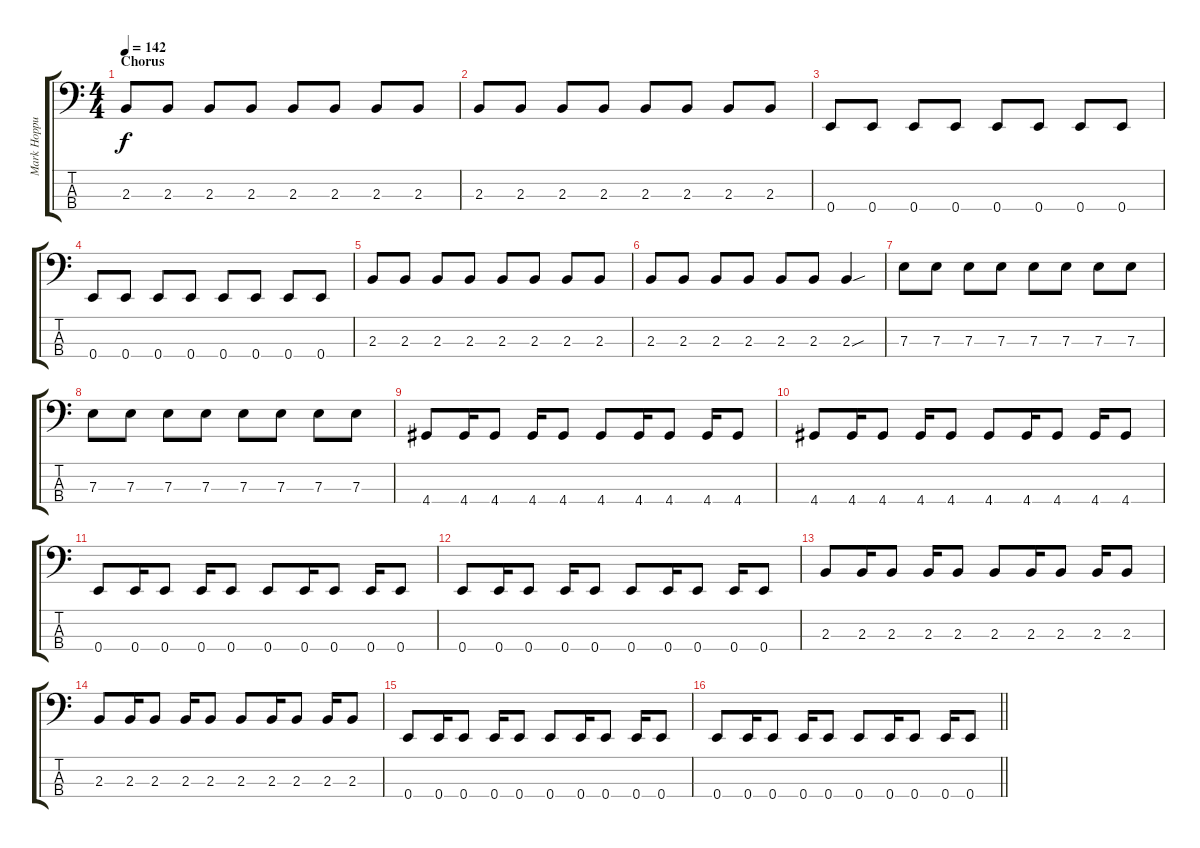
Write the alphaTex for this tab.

\track ("Mark Hoppus - Bass" "Mark Hoppu") {instrument electricbasspick}
\staff {score tabs}
\tuning (G2 D2 A1 E1) {hide}
\ts (4 4)
\section ("" "Chorus")
\tempo 142
\clef f4
\ks c
2.3.8{dy f} 2.3.8 2.3.8 2.3.8 2.3.8 2.3.8 2.3.8 2.3.8 |
2.3.8 2.3.8 2.3.8 2.3.8 2.3.8 2.3.8 2.3.8 2.3.8 |
0.4.8 0.4.8 0.4.8 0.4.8 0.4.8 0.4.8 0.4.8 0.4.8 |
0.4.8 0.4.8 0.4.8 0.4.8 0.4.8 0.4.8 0.4.8 0.4.8 |
2.3.8 2.3.8 2.3.8 2.3.8 2.3.8 2.3.8 2.3.8 2.3.8 |
2.3.8 2.3.8 2.3.8 2.3.8 2.3.8 2.3.8 2.3{sou}.4 |
7.3.8 7.3.8 7.3.8 7.3.8 7.3.8 7.3.8 7.3.8 7.3.8 |
7.3.8 7.3.8 7.3.8 7.3.8 7.3.8 7.3.8 7.3.8 7.3.8 |
4.4.8 4.4.16 4.4.8 4.4.16 4.4.8 4.4.8 4.4.16 4.4.8 4.4.16 4.4.8 |
4.4.8 4.4.16 4.4.8 4.4.16 4.4.8 4.4.8 4.4.16 4.4.8 4.4.16 4.4.8 |
0.4.8 0.4.16 0.4.8 0.4.16 0.4.8 0.4.8 0.4.16 0.4.8 0.4.16 0.4.8 |
0.4.8 0.4.16 0.4.8 0.4.16 0.4.8 0.4.8 0.4.16 0.4.8 0.4.16 0.4.8 |
2.3.8 2.3.16 2.3.8 2.3.16 2.3.8 2.3.8 2.3.16 2.3.8 2.3.16 2.3.8 |
2.3.8 2.3.16 2.3.8 2.3.16 2.3.8 2.3.8 2.3.16 2.3.8 2.3.16 2.3.8 |
0.4.8 0.4.16 0.4.8 0.4.16 0.4.8 0.4.8 0.4.16 0.4.8 0.4.16 0.4.8 |
\barLineRight lightlight
0.4.8 0.4.16 0.4.8 0.4.16 0.4.8 0.4.8 0.4.16 0.4.8 0.4.16 0.4.8
